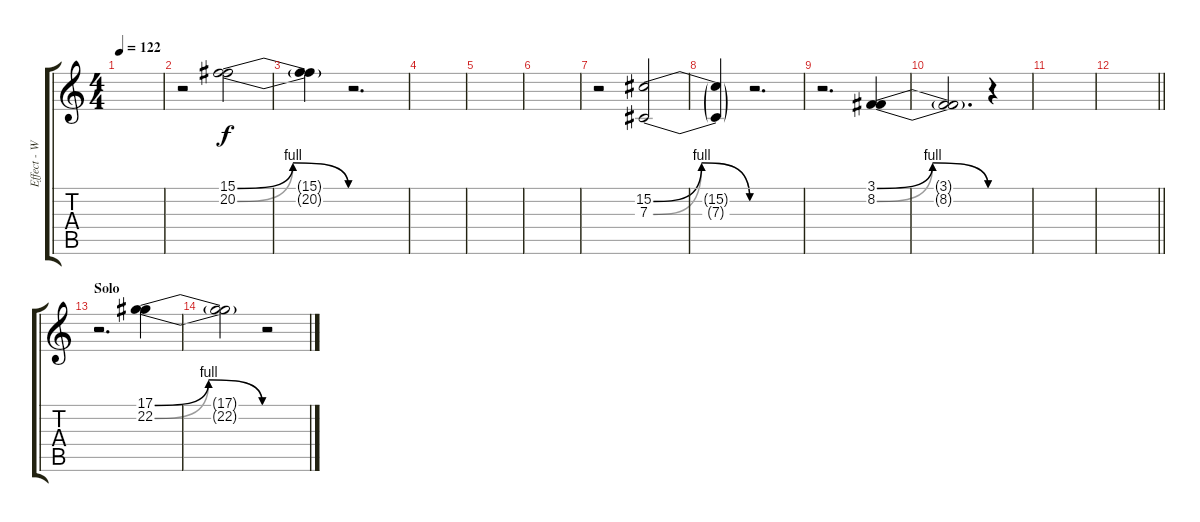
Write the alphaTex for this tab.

\track ("Effect - Whales" "Effect - W") {instrument fx6goblins}
\staff {score tabs}
\tuning (Eb4 Bb3 Gb3 Db3 Ab2 Eb2) {hide}
\ts (4 4)
\tempo 122
\clef g2
\ks c
|
r.2 (15.1{be (bendrelease 0 0 20 4 40 4 60 0)} 20.2{be (bendrelease 0 0 20 4 40 4 60 0)}).2 |
(15.1{t} 20.2{t}).4 r.2{d} |
|
|
|
r.2 (15.2{be (bendrelease 0 0 20 4 40 4 60 0)} 7.3{be (bendrelease 0 0 20 4 40 4 60 0)}).2 |
(15.2{t} 7.3{t}).4 r.2{d} |
r.2{d} (3.1{be (bendrelease 0 0 20 4 40 4 60 0)} 8.2{be (bendrelease 0 0 20 4 40 4 60 0)}).4 |
(3.1{t} 8.2{t}).2{d} r.4 |
|
\barLineRight lightlight
|
\section ("" "Solo")
r.2{d} (17.1{be (bendrelease 0 0 20 4 40 4 60 0)} 22.2{be (bendrelease 0 0 20 4 40 4 60 0)}).4 |
(17.1{t} 22.2{t}).2 r.2
